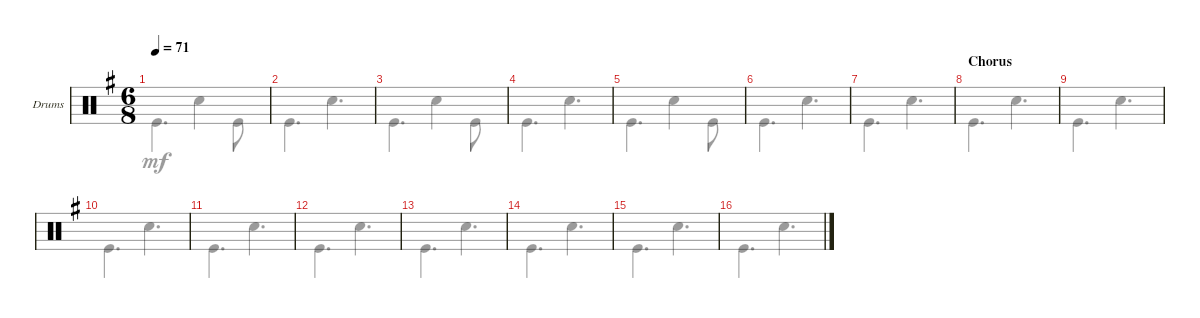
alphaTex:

\defaultSystemsLayout 4
\bracketExtendMode groupsimilarinstruments
\firstSystemTrackNameOrientation horizontal
\otherSystemsTrackNameOrientation horizontal
\chordDiagramsInScore
\track ("Drumkit" "Drums") {instrument percussion}
\staff {score}
\articulation defaults
\voice
\ts (6 8)
\tempo 71
\clef neutral
\ks eminor
|
|
|
|
|
|
|
\section ("" "Chorus")
|
|
|
|
|
|
|
|
\voice
\clef neutral
\ks eminor "Kick (hit)".4{d dy mf} "Snare (hit) 2".4 "Kick (hit)".8
|
"Kick (hit)".4{d} "Snare (hit) 2".4{d} |
"Kick (hit)".4{d} "Snare (hit) 2".4 "Kick (hit)".8 |
"Kick (hit)".4{d} "Snare (hit) 2".4{d} |
"Kick (hit)".4{d} "Snare (hit) 2".4 "Kick (hit)".8 |
"Kick (hit)".4{d} "Snare (hit) 2".4{d} |
"Kick (hit)".4{d} "Snare (hit) 2".4{d} |
"Kick (hit)".4{d} "Snare (hit) 2".4{d} |
"Kick (hit)".4{d} "Snare (hit) 2".4{d} |
"Kick (hit)".4{d} "Snare (hit) 2".4{d} |
"Kick (hit)".4{d} "Snare (hit) 2".4{d} |
"Kick (hit)".4{d} "Snare (hit) 2".4{d} |
"Kick (hit)".4{d} "Snare (hit) 2".4{d} |
"Kick (hit)".4{d} "Snare (hit) 2".4{d} |
"Kick (hit)".4{d} "Snare (hit) 2".4{d} |
"Kick (hit)".4{d} "Snare (hit) 2".4{d}
